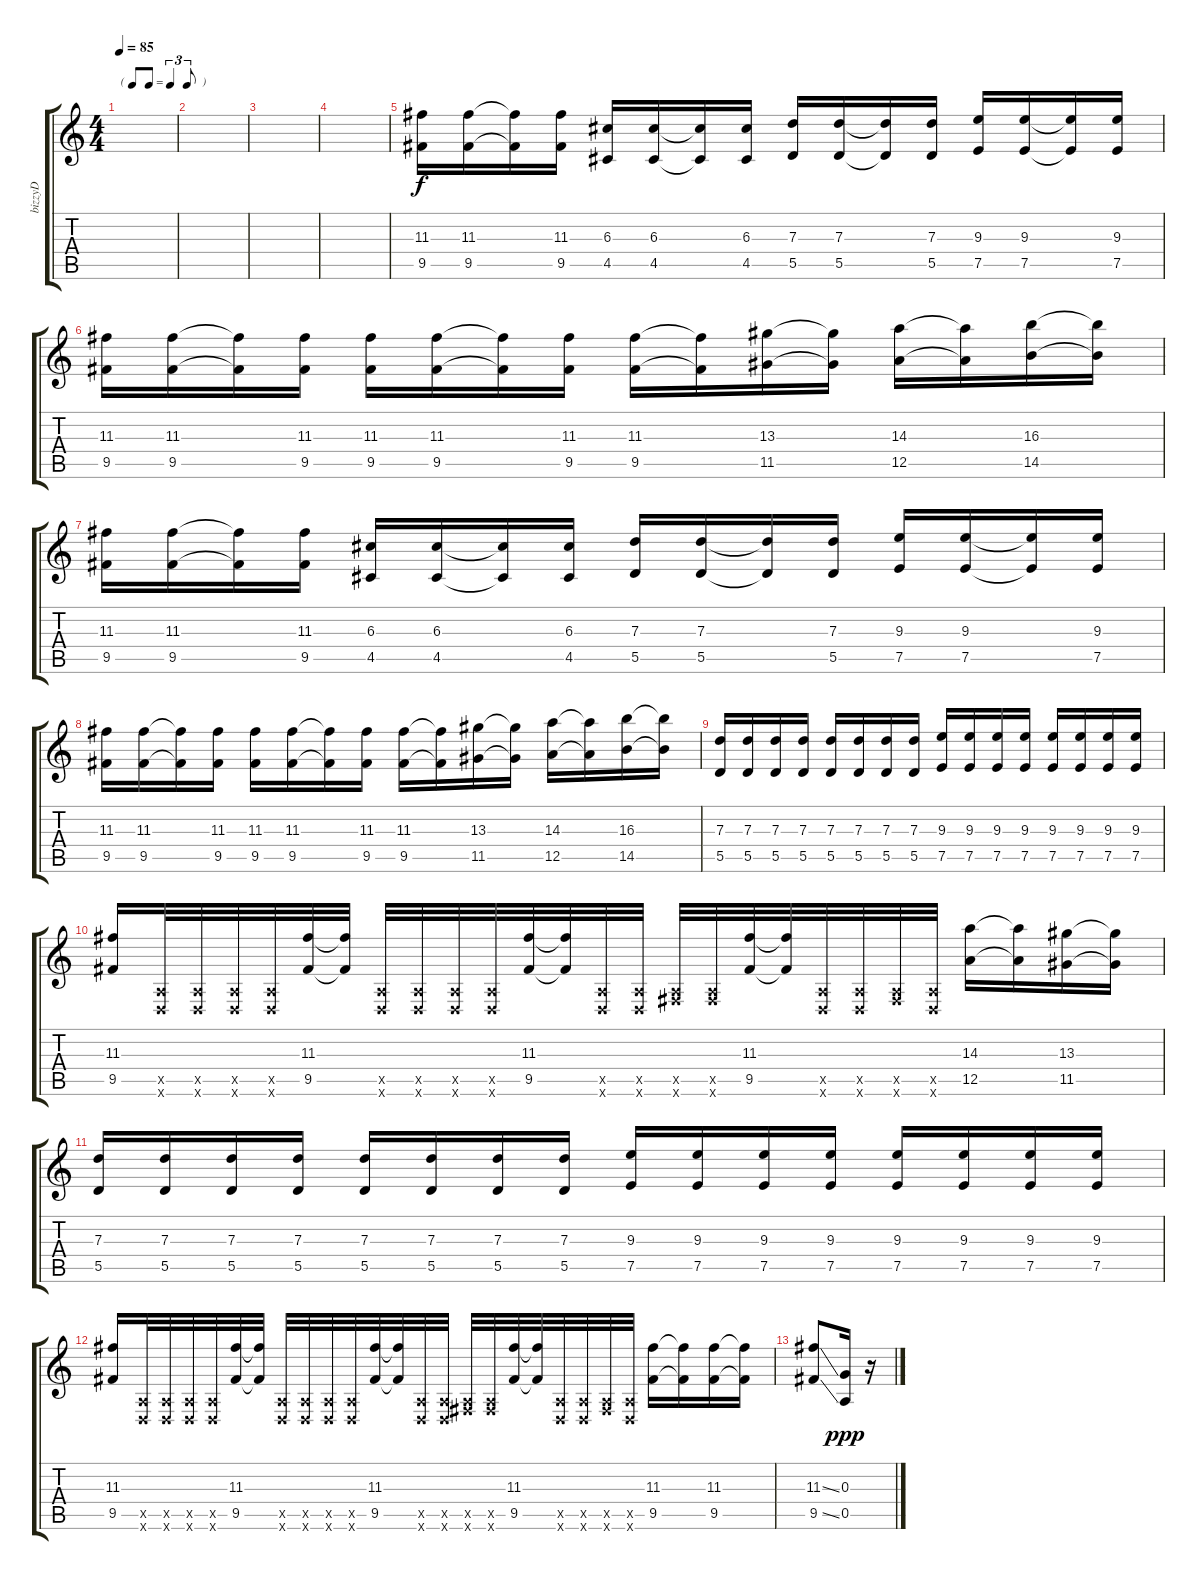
\track ("bizzyD" "bizzyD") {instrument distortionguitar}
\staff {score tabs}
\tuning (E4 B3 G3 D3 A2 D2) {hide}
\ts (4 4)
\tf triplet8th
\tempo 85
\clef g2
\ks c
|
|
|
|
(11.3 9.5).16 (11.3 9.5).16 (11.3{t} 9.5{t}).16 (11.3 9.5).16 (6.3 4.5).16 (6.3 4.5).16 (6.3{t} 4.5{t}).16 (6.3 4.5).16 (7.3 5.5).16 (7.3 5.5).16 (7.3{t} 5.5{t}).16 (7.3 5.5).16 (9.3 7.5).16 (9.3 7.5).16 (9.3{t} 7.5{t}).16 (9.3 7.5).16 |
(11.3 9.5).16 (11.3 9.5).16 (11.3{t} 9.5{t}).16 (11.3 9.5).16 (11.3 9.5).16 (11.3 9.5).16 (11.3{t} 9.5{t}).16 (11.3 9.5).16 (11.3 9.5).16 (11.3{t} 9.5{t}).16 (13.3 11.5).16 (13.3{t} 11.5{t}).16 (14.3 12.5).16 (14.3{t} 12.5{t}).16 (16.3 14.5).16 (16.3{t} 14.5{t}).16 |
(11.3 9.5).16 (11.3 9.5).16 (11.3{t} 9.5{t}).16 (11.3 9.5).16 (6.3 4.5).16 (6.3 4.5).16 (6.3{t} 4.5{t}).16 (6.3 4.5).16 (7.3 5.5).16 (7.3 5.5).16 (7.3{t} 5.5{t}).16 (7.3 5.5).16 (9.3 7.5).16 (9.3 7.5).16 (9.3{t} 7.5{t}).16 (9.3 7.5).16 |
(11.3 9.5).16 (11.3 9.5).16 (11.3{t} 9.5{t}).16 (11.3 9.5).16 (11.3 9.5).16 (11.3 9.5).16 (11.3{t} 9.5{t}).16 (11.3 9.5).16 (11.3 9.5).16 (11.3{t} 9.5{t}).16 (13.3 11.5).16 (13.3{t} 11.5{t}).16 (14.3 12.5).16 (14.3{t} 12.5{t}).16 (16.3 14.5).16 (16.3{t} 14.5{t}).16 |
(7.3 5.5).16 (7.3 5.5).16 (7.3 5.5).16 (7.3 5.5).16 (7.3 5.5).16 (7.3 5.5).16 (7.3 5.5).16 (7.3 5.5).16 (9.3 7.5).16 (9.3 7.5).16 (9.3 7.5).16 (9.3 7.5).16 (9.3 7.5).16 (9.3 7.5).16 (9.3 7.5).16 (9.3 7.5).16 |
(11.3 9.5).16 (0.5{x} 0.6{x}).32 (0.5{x} 0.6{x}).32 (0.5{x} 0.6{x}).32 (0.5{x} 0.6{x}).32 (11.3 9.5).32 (11.3{t} 9.5{t}).32 (0.5{x} 0.6{x}).32 (0.5{x} 0.6{x}).32 (0.5{x} 0.6{x}).32 (0.5{x} 0.6{x}).32 (11.3 9.5).32 (11.3{t} 9.5{t}).32 (0.5{x} 0.6{x}).32 (0.5{x} 0.6{x}).32 (0.5{x} 4.6{x}).32 (0.5{x} 4.6{x}).32 (11.3 9.5).32 (11.3{t} 9.5{t}).32 (0.5{x} 0.6{x}).32 (0.5{x} 0.6{x}).32 (0.5{x} 4.6{x}).32 (0.5{x} 0.6{x}).32 (14.3 12.5).16 (14.3{t} 12.5{t}).16 (13.3 11.5).16 (13.3{t} 11.5{t}).16 |
(7.3 5.5).16 (7.3 5.5).16 (7.3 5.5).16 (7.3 5.5).16 (7.3 5.5).16 (7.3 5.5).16 (7.3 5.5).16 (7.3 5.5).16 (9.3 7.5).16 (9.3 7.5).16 (9.3 7.5).16 (9.3 7.5).16 (9.3 7.5).16 (9.3 7.5).16 (9.3 7.5).16 (9.3 7.5).16 |
(11.3 9.5).16 (0.5{x} 0.6{x}).32 (0.5{x} 0.6{x}).32 (0.5{x} 0.6{x}).32 (0.5{x} 0.6{x}).32 (11.3 9.5).32 (11.3{t} 9.5{t}).32 (0.5{x} 0.6{x}).32 (0.5{x} 0.6{x}).32 (0.5{x} 0.6{x}).32 (0.5{x} 0.6{x}).32 (11.3 9.5).32 (11.3{t} 9.5{t}).32 (0.5{x} 0.6{x}).32 (0.5{x} 0.6{x}).32 (0.5{x} 4.6{x}).32 (0.5{x} 4.6{x}).32 (11.3 9.5).32 (11.3{t} 9.5{t}).32 (0.5{x} 0.6{x}).32 (0.5{x} 0.6{x}).32 (0.5{x} 4.6{x}).32 (0.5{x} 0.6{x}).32 (11.3 9.5).16 (11.3{t} 9.5{t}).16 (11.3 9.5).16 (11.3{t} 9.5{t}).16 |
(11.3{ss} 9.5{ss}).8 (0.3 0.5).16{dy ppp} r.16
